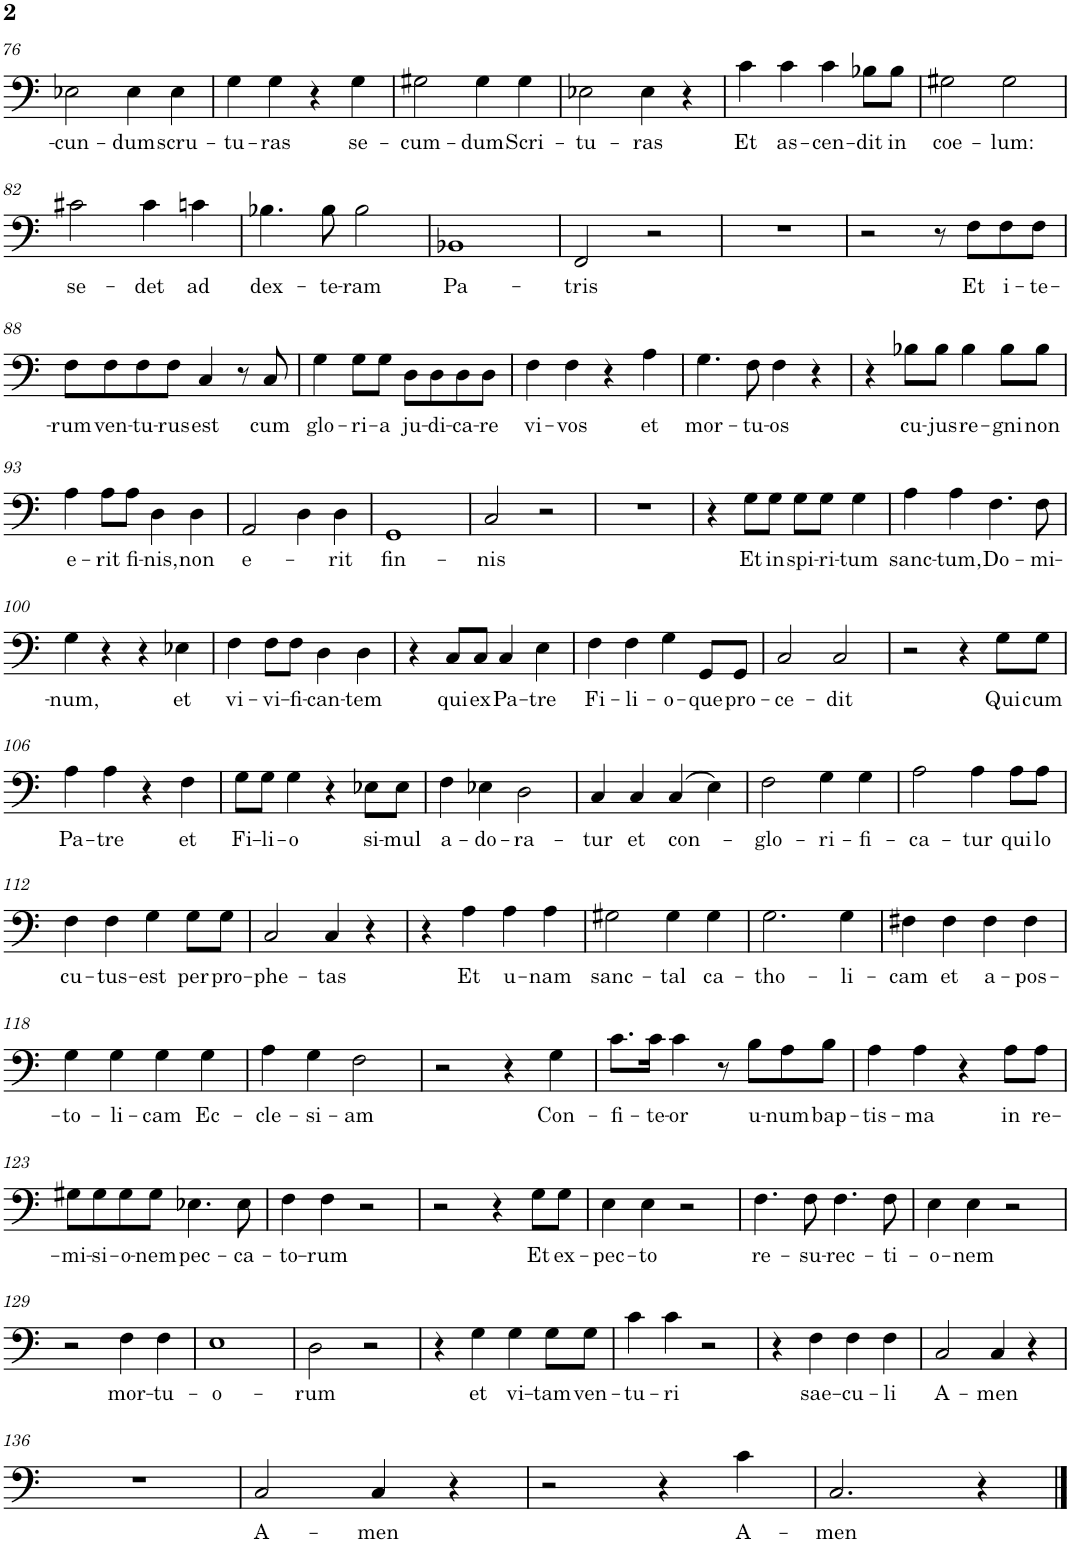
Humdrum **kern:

**kern	**text
*part1	*part1
*staff1	*staff1
*I"Basse	*
*I'Bas.	*
!!LO:PB:g=z
*clefF4	*
*k[]	*
*M4/4	*
=76	=76
!	!LO:LY:b
2E-X\	-cun-
!	!LO:LY:b
4E-\	-dum
!	!LO:LY:b
4E-\	scru-
=77	=77
!	!LO:LY:b
4G\	-tu-
!	!LO:LY:b
4G\	-ras
4r	.
!	!LO:LY:b
4G\	se-
=78	=78
!	!LO:LY:b
2G#X\	-cum-
!	!LO:LY:b
4G#\	-dum
!	!LO:LY:b
4G#\	Scri-
=79	=79
!	!LO:LY:b
2E-X\	-tu-
!	!LO:LY:b
4E-\	-ras
4r	.
=80	=80
!	!LO:LY:b
4c\	Et
!	!LO:LY:b
4c\	as-
!	!LO:LY:b
4c\	-cen-
!	!LO:LY:b
8B-X\L	-dit
!	!LO:LY:b
8B-\J	in
=81	=81
!	!LO:LY:b
2G#X\	coe-
!	!LO:LY:b
2G#\	-lum:
!!LO:LB:g=z
=82	=82
!	!LO:LY:b
2c#X\	se-
!	!LO:LY:b
4c#\	-det
!	!LO:LY:b
4cn\	ad
=83	=83
!	!LO:LY:b
4.B-X\	dex-
!	!LO:LY:b
8B-\	-te-
!	!LO:LY:b
2B-\	-ram
=84	=84
!	!LO:LY:b
1BB-X	Pa-
=85	=85
!	!LO:LY:b
2FF/	-tris
2r	.
=86	=86
1r	.
=87	=87
2r	.
8r	.
!	!LO:LY:b
8F\L	Et
!	!LO:LY:b
8F\	i-
!	!LO:LY:b
8F\J	-te-
!!LO:LB:g=z
=88	=88
!	!LO:LY:b
8F\L	-rum
!	!LO:LY:b
8F\	ven-
!	!LO:LY:b
8F\	-tu-
!	!LO:LY:b
8F\J	-rus
!	!LO:LY:b
4C/	est
8r	.
!	!LO:LY:b
8C/	cum
=89	=89
!	!LO:LY:b
4G\	glo-
!	!LO:LY:b
8G\L	-ri-
!	!LO:LY:b
8G\J	-a
!	!LO:LY:b
8D\L	ju-
!	!LO:LY:b
8D\	-di-
!	!LO:LY:b
8D\	-ca-
!	!LO:LY:b
8D\J	-re
=90	=90
!	!LO:LY:b
4F\	vi-
!	!LO:LY:b
4F\	-vos
4r	.
!	!LO:LY:b
4A\	et
=91	=91
!	!LO:LY:b
4.G\	mor-
!	!LO:LY:b
8F\	-tu-
!	!LO:LY:b
4F\	-os
4r	.
=92	=92
4r	.
!	!LO:LY:b
8B-X\L	cu-
!	!LO:LY:b
8B-\J	-jus
!	!LO:LY:b
4B-\	re-
!	!LO:LY:b
8B-\L	-gni
!	!LO:LY:b
8B-\J	non
!!LO:LB:g=z
=93	=93
!	!LO:LY:b
4A\	e-
!	!LO:LY:b
8A\L	-rit
!	!LO:LY:b
8A\J	fi-
!	!LO:LY:b
4D\	-nis,
!	!LO:LY:b
4D\	non
=94	=94
!	!LO:LY:b
2AA/	e-
4D\	.
!	!LO:LY:b
4D\	-rit
=95	=95
!	!LO:LY:b
1GG	fin-
=96	=96
!	!LO:LY:b
2C/	-nis
2r	.
=97	=97
1r	.
=98	=98
4r	.
!	!LO:LY:b
8G\L	Et
!	!LO:LY:b
8G\J	in
!	!LO:LY:b
8G\L	spi-
!	!LO:LY:b
8G\J	-ri-
!	!LO:LY:b
4G\	-tum
=99	=99
!	!LO:LY:b
4A\	sanc-
!	!LO:LY:b
4A\	-tum,
!	!LO:LY:b
4.F\	Do-
!	!LO:LY:b
8F\	-mi-
!!LO:LB:g=z
=100	=100
!	!LO:LY:b
4G\	-num,
4r	.
4r	.
!	!LO:LY:b
4E-X\	et
=101	=101
!	!LO:LY:b
4F\	vi-
!	!LO:LY:b
8F\L	-vi-
!	!LO:LY:b
8F\J	-fi-
!	!LO:LY:b
4D\	-can-
!	!LO:LY:b
4D\	-tem
=102	=102
4r	.
!	!LO:LY:b
8C/L	qui
!	!LO:LY:b
8C/J	ex
!	!LO:LY:b
4C/	Pa-
!	!LO:LY:b
4E\	-tre
=103	=103
!	!LO:LY:b
4F\	Fi-
!	!LO:LY:b
4F\	-li-
!	!LO:LY:b
4G\	-o-
!	!LO:LY:b
8GG/L	-que
!	!LO:LY:b
8GG/J	pro-
=104	=104
!	!LO:LY:b
2C/	-ce-
!	!LO:LY:b
2C/	-dit
=105	=105
2r	.
4r	.
!	!LO:LY:b
8G\L	Qui
!	!LO:LY:b
8G\J	cum
!!LO:LB:g=z
=106	=106
!	!LO:LY:b
4A\	Pa-
!	!LO:LY:b
4A\	-tre
4r	.
!	!LO:LY:b
4F\	et
=107	=107
!	!LO:LY:b
8G\L	Fi-
!	!LO:LY:b
8G\J	-li-
!	!LO:LY:b
4G\	-o
4r	.
!	!LO:LY:b
8E-X\L	si-
!	!LO:LY:b
8E-\J	-mul
=108	=108
!	!LO:LY:b
4F\	a-
!	!LO:LY:b
4E-X\	-do-
!	!LO:LY:b
2D\	-ra-
=109	=109
!	!LO:LY:b
4C/	-tur
!	!LO:LY:b
4C/	et
!	!LO:LY:b
(4C/	con-
4E\)	.
=110	=110
!	!LO:LY:b
2F\	-glo-
!	!LO:LY:b
4G\	-ri-
!	!LO:LY:b
4G\	-fi-
=111	=111
!	!LO:LY:b
2A\	-ca-
!	!LO:LY:b
4A\	-tur
!	!LO:LY:b
8A\L	qui
!	!LO:LY:b
8A\J	lo
!!LO:LB:g=z
=112	=112
!	!LO:LY:b
4F\	cu-
!	!LO:LY:b
4F\	-tus-
!	!LO:LY:b
4G\	-est
!	!LO:LY:b
8G\L	per
!	!LO:LY:b
8G\J	pro-
=113	=113
!	!LO:LY:b
2C/	-phe-
!	!LO:LY:b
4C/	-tas
4r	.
=114	=114
4r	.
!	!LO:LY:b
4A\	Et
!	!LO:LY:b
4A\	u-
!	!LO:LY:b
4A\	-nam
=115	=115
!	!LO:LY:b
2G#X\	sanc-
!	!LO:LY:b
4G#\	-tal
!	!LO:LY:b
4G#\	ca-
=116	=116
!	!LO:LY:b
2.G\	-tho-
!	!LO:LY:b
4G\	-li-
=117	=117
!	!LO:LY:b
4F#X\	-cam
!	!LO:LY:b
4F#\	et
!	!LO:LY:b
4F#\	a-
!	!LO:LY:b
4F#\	-pos-
!!LO:LB:g=z
=118	=118
!	!LO:LY:b
4G\	-to-
!	!LO:LY:b
4G\	-li-
!	!LO:LY:b
4G\	-cam
!	!LO:LY:b
4G\	Ec-
=119	=119
!	!LO:LY:b
4A\	-cle-
!	!LO:LY:b
4G\	-si-
!	!LO:LY:b
2F\	-am
=120	=120
2r	.
4r	.
!	!LO:LY:b
4G\	Con-
=121	=121
!	!LO:LY:b
8.c\L	-fi-
!	!LO:LY:b
16c\Jk	-te-
!	!LO:LY:b
4c\	-or
8r	.
!	!LO:LY:b
8B\L	u-
!	!LO:LY:b
8A\	-num
!	!LO:LY:b
8B\J	bap-
=122	=122
!	!LO:LY:b
4A\	-tis-
!	!LO:LY:b
4A\	-ma
4r	.
!	!LO:LY:b
8A\L	in
!	!LO:LY:b
8A\J	re-
!!LO:LB:g=z
=123	=123
!	!LO:LY:b
8G#X\L	-mi-
!	!LO:LY:b
8G#\	-si-
!	!LO:LY:b
8G#\	-o-
!	!LO:LY:b
8G#\J	-nem
!	!LO:LY:b
4.E-X\	pec-
!	!LO:LY:b
8E-\	-ca-
=124	=124
!	!LO:LY:b
4F\	-to-
!	!LO:LY:b
4F\	-rum
2r	.
=125	=125
2r	.
4r	.
!	!LO:LY:b
8G\L	Et
!	!LO:LY:b
8G\J	ex-
=126	=126
!	!LO:LY:b
4E\	-pec-
!	!LO:LY:b
4E\	-to
2r	.
=127	=127
!	!LO:LY:b
4.F\	re-
!	!LO:LY:b
8F\	-su-
!	!LO:LY:b
4.F\	-rec-
!	!LO:LY:b
8F\	-ti-
=128	=128
!	!LO:LY:b
4E\	-o-
!	!LO:LY:b
4E\	-nem
2r	.
!!LO:LB:g=z
=129	=129
2r	.
!	!LO:LY:b
4F\	mor-
!	!LO:LY:b
4F\	-tu-
=130	=130
!	!LO:LY:b
1E	-o-
=131	=131
!	!LO:LY:b
2D\	-rum
2r	.
=132	=132
4r	.
!	!LO:LY:b
4G\	et
!	!LO:LY:b
4G\	vi-
!	!LO:LY:b
8G\L	-tam
!	!LO:LY:b
8G\J	ven-
=133	=133
!	!LO:LY:b
4c\	-tu-
!	!LO:LY:b
4c\	-ri
2r	.
=134	=134
4r	.
!	!LO:LY:b
4F\	sae-
!	!LO:LY:b
4F\	-cu-
!	!LO:LY:b
4F\	-li
=135	=135
!	!LO:LY:b
2C/	A-
!	!LO:LY:b
4C/	-men
4r	.
!!LO:LB:g=z
=136	=136
1r	.
=137	=137
!	!LO:LY:b
2C/	A-
!	!LO:LY:b
4C/	-men
4r	.
=138	=138
2r	.
4r	.
!	!LO:LY:b
4c\	A-
=139	=139
!	!LO:LY:b
2.C/	-men
4r	.
==	==
*-	*-
